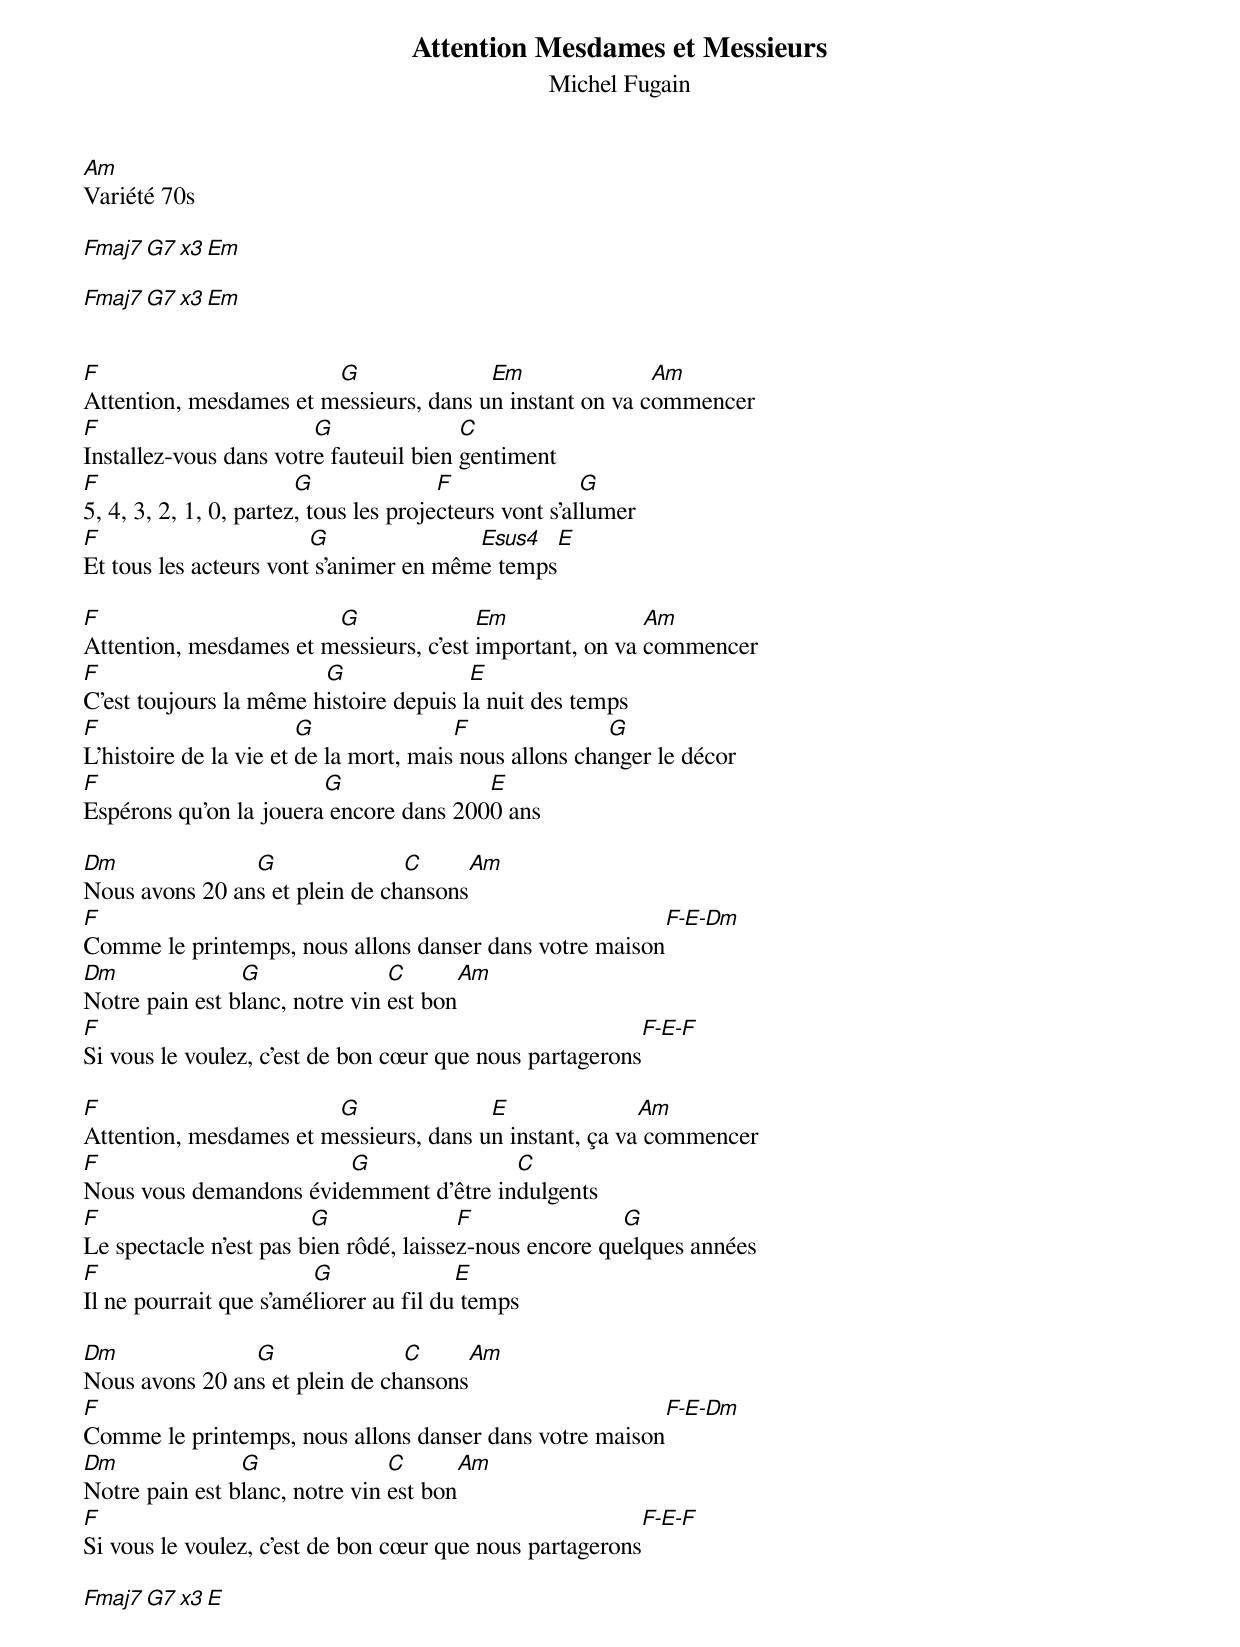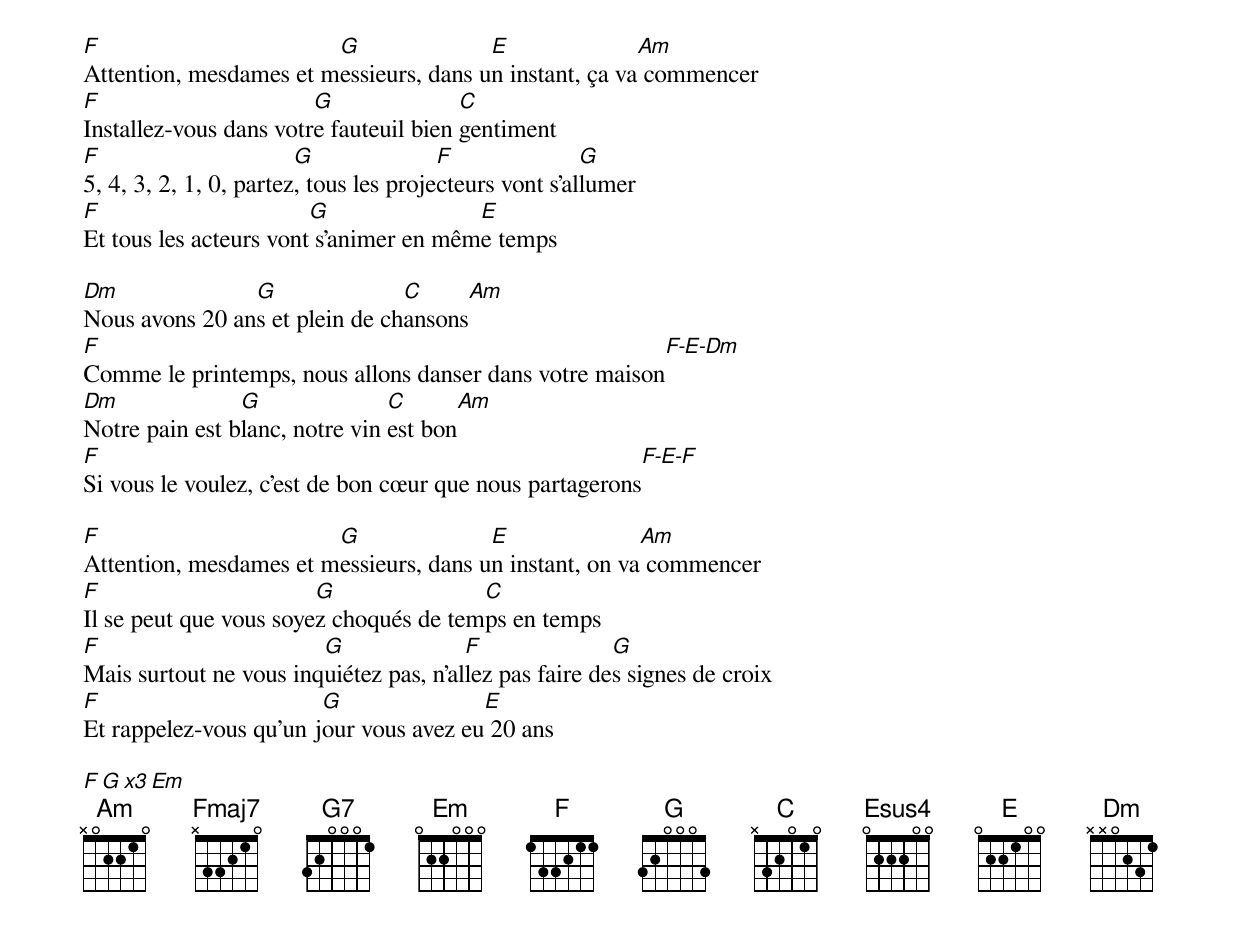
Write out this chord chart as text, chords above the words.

Attention Mesdames et Messieurs
Michel Fugain
Am
Variété 70s

Fmaj7 G7 x3  Em

Fmaj7 G7 x3  Em


F                       G               Em               Am
Attention, mesdames et messieurs, dans un instant on va commencer
F                       G               C
Installez-vous dans votre fauteuil bien gentiment
F                       G               F               G
5, 4, 3, 2, 1, 0, partez, tous les projecteurs vont s'allumer
F                       G               Esus4   E
Et tous les acteurs vont s'animer en même temps

F                       G               Em               Am
Attention, mesdames et messieurs, c'est important, on va commencer
F                       G               E
C'est toujours la même histoire depuis la nuit des temps
F                       G               F               G
L'histoire de la vie et de la mort, mais nous allons changer le décor
F                       G               E
Espérons qu'on la jouera encore dans 2000 ans

Dm              G               C               Am
Nous avons 20 ans et plein de chansons
F                                                               F-E-Dm
Comme le printemps, nous allons danser dans votre maison
Dm              G               C               Am
Notre pain est blanc, notre vin est bon
F                                                               F-E-F
Si vous le voulez, c'est de bon cœur que nous partagerons

F                       G               E               Am
Attention, mesdames et messieurs, dans un instant, ça va commencer
F                       G               C
Nous vous demandons évidemment d'être indulgents
F                       G               F               G
Le spectacle n'est pas bien rôdé, laissez-nous encore quelques années
F                       G               E
Il ne pourrait que s'améliorer au fil du temps

Dm              G               C               Am
Nous avons 20 ans et plein de chansons
F                                                               F-E-Dm
Comme le printemps, nous allons danser dans votre maison
Dm              G               C               Am
Notre pain est blanc, notre vin est bon
F                                                               F-E-F
Si vous le voulez, c'est de bon cœur que nous partagerons

Fmaj7 G7 x3  E


F                       G               E               Am
Attention, mesdames et messieurs, dans un instant, ça va commencer
F                       G               C
Installez-vous dans votre fauteuil bien gentiment
F                       G               F               G
5, 4, 3, 2, 1, 0, partez, tous les projecteurs vont s'allumer
F                       G               E
Et tous les acteurs vont s'animer en même temps

Dm              G               C               Am
Nous avons 20 ans et plein de chansons
F                                                               F-E-Dm
Comme le printemps, nous allons danser dans votre maison
Dm              G               C               Am
Notre pain est blanc, notre vin est bon
F                                                               F-E-F
Si vous le voulez, c'est de bon cœur que nous partagerons

F                       G               E               Am
Attention, mesdames et messieurs, dans un instant, on va commencer
F                       G               C
Il se peut que vous soyez choqués de temps en temps
F                       G               F               G
Mais surtout ne vous inquiétez pas, n'allez pas faire des signes de croix
F                       G               E
Et rappelez-vous qu'un jour vous avez eu 20 ans

F G x3  Em
